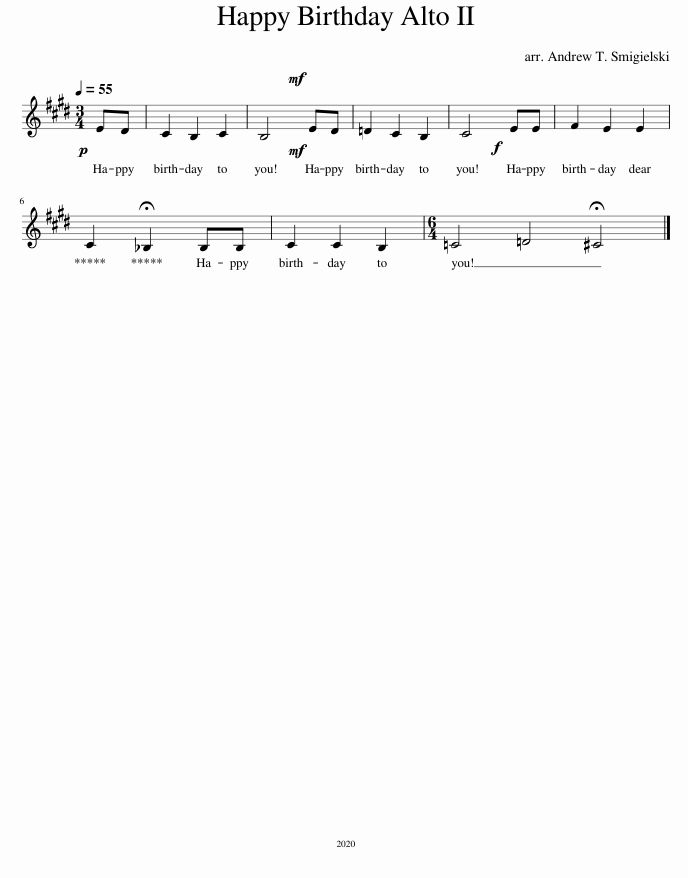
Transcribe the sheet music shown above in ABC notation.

X:1
L:1/8
Q:1/4=55
M:3/4
I:linebreak $
K:E
V:1 treble
V:1
!p! ED | C2 B,2 C2 | B,4!mf!!mf! ED | =D2 C2 B,2 | C4!f! EE | %5
 F2 E2 E2 |$ C2 !fermata!_B,2 B,B, | C2 C2 B,2 |[M:6/4] =C4 =D4 !fermata!^C4 |] %9
